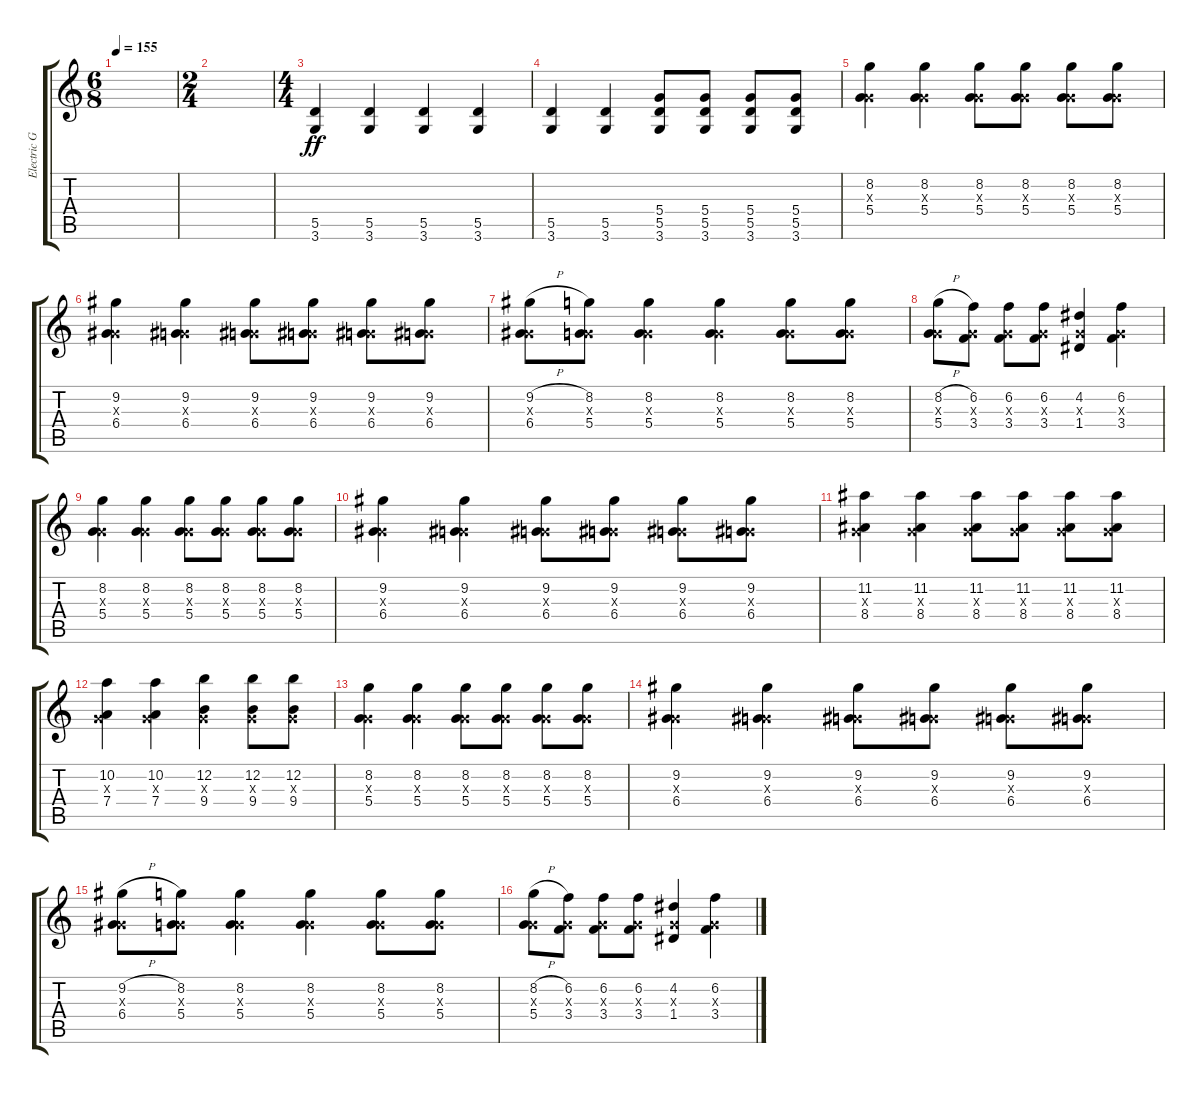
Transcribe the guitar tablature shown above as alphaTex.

\track ("Electric Guitar Lead: Gus G" "Electric G") {instrument overdrivenguitar}
\staff {score tabs}
\tuning (E4 B3 G3 D3 A2 E2) {hide}
\ts (6 8)
\tempo 155
\clef g2
\ks c
|
\ts (2 4)
|
\ts (4 4)
(5.5 3.6).4{dy ff} (5.5 3.6).4 (5.5 3.6).4 (5.5 3.6).4 |
(5.5 3.6).4 (5.5 3.6).4 (5.4 5.5 3.6).8 (5.4 5.5 3.6).8 (5.4 5.5 3.6).8 (5.4 5.5 3.6).8 |
(8.2 0.3{x} 5.4).4 (8.2 0.3{x} 5.4).4 (8.2 0.3{x} 5.4).8 (8.2 0.3{x} 5.4).8 (8.2 0.3{x} 5.4).8 (8.2 0.3{x} 5.4).8 |
(9.2 0.3{x} 6.4).4 (9.2 0.3{x} 6.4).4 (9.2 0.3{x} 6.4).8 (9.2 0.3{x} 6.4).8 (9.2 0.3{x} 6.4).8 (9.2 0.3{x} 6.4).8 |
(9.2{h} 0.3{x} 6.4).8 (8.2 0.3{x} 5.4).8 (8.2 0.3{x} 5.4).4 (8.2 0.3{x} 5.4).4 (8.2 0.3{x} 5.4).8 (8.2 0.3{x} 5.4).8 |
(8.2{h} 0.3{x} 5.4).8 (6.2 0.3{x} 3.4).8 (6.2 0.3{x} 3.4).8 (6.2 0.3{x} 3.4).8 (4.2 0.3{x} 1.4).4 (6.2 0.3{x} 3.4).4 |
(8.2 0.3{x} 5.4).4 (8.2 0.3{x} 5.4).4 (8.2 0.3{x} 5.4).8 (8.2 0.3{x} 5.4).8 (8.2 0.3{x} 5.4).8 (8.2 0.3{x} 5.4).8 |
(9.2 0.3{x} 6.4).4 (9.2 0.3{x} 6.4).4 (9.2 0.3{x} 6.4).8 (9.2 0.3{x} 6.4).8 (9.2 0.3{x} 6.4).8 (9.2 0.3{x} 6.4).8 |
(11.2 0.3{x} 8.4).4 (11.2 0.3{x} 8.4).4 (11.2 0.3{x} 8.4).8 (11.2 0.3{x} 8.4).8 (11.2 0.3{x} 8.4).8 (11.2 0.3{x} 8.4).8 |
(10.2 0.3{x} 7.4).4 (10.2 0.3{x} 7.4).4 (12.2 0.3{x} 9.4).4 (12.2 0.3{x} 9.4).8 (12.2 0.3{x} 9.4).8 |
(8.2 0.3{x} 5.4).4 (8.2 0.3{x} 5.4).4 (8.2 0.3{x} 5.4).8 (8.2 0.3{x} 5.4).8 (8.2 0.3{x} 5.4).8 (8.2 0.3{x} 5.4).8 |
(9.2 0.3{x} 6.4).4 (9.2 0.3{x} 6.4).4 (9.2 0.3{x} 6.4).8 (9.2 0.3{x} 6.4).8 (9.2 0.3{x} 6.4).8 (9.2 0.3{x} 6.4).8 |
(9.2{h} 0.3{x} 6.4).8 (8.2 0.3{x} 5.4).8 (8.2 0.3{x} 5.4).4 (8.2 0.3{x} 5.4).4 (8.2 0.3{x} 5.4).8 (8.2 0.3{x} 5.4).8 |
(8.2{h} 0.3{x} 5.4).8 (6.2 0.3{x} 3.4).8 (6.2 0.3{x} 3.4).8 (6.2 0.3{x} 3.4).8 (4.2 0.3{x} 1.4).4 (6.2 0.3{x} 3.4).4
